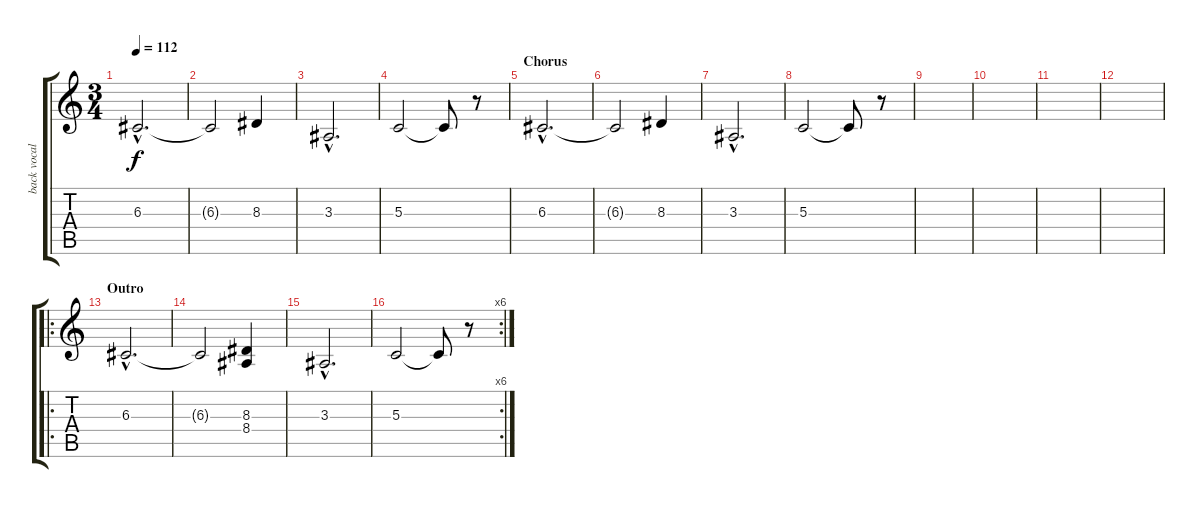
\track ("back vocal" "back vocal") {instrument reedorgan}
\staff {score tabs}
\tuning (E4 B3 G3 D3 A2 E2) {hide}
\ts (3 4)
\tempo 112
\clef g2
\ks c
6.3{hac}.2{d dy f} |
6.3{t}.2 8.3.4 |
3.3{hac}.2{d} |
5.3.2 5.3{t}.8 r.8 |
\section ("" "Chorus")
6.3{hac}.2{d} |
6.3{t}.2 8.3.4 |
3.3{hac}.2{d} |
5.3.2 5.3{t}.8 r.8 |
|
|
|
|
\ro
\section ("" "Outro")
6.3{hac}.2{d} |
6.3{t}.2 (8.3 8.4).4 |
3.3{hac}.2{d} |
\rc 6
5.3.2 5.3{t}.8 r.8
